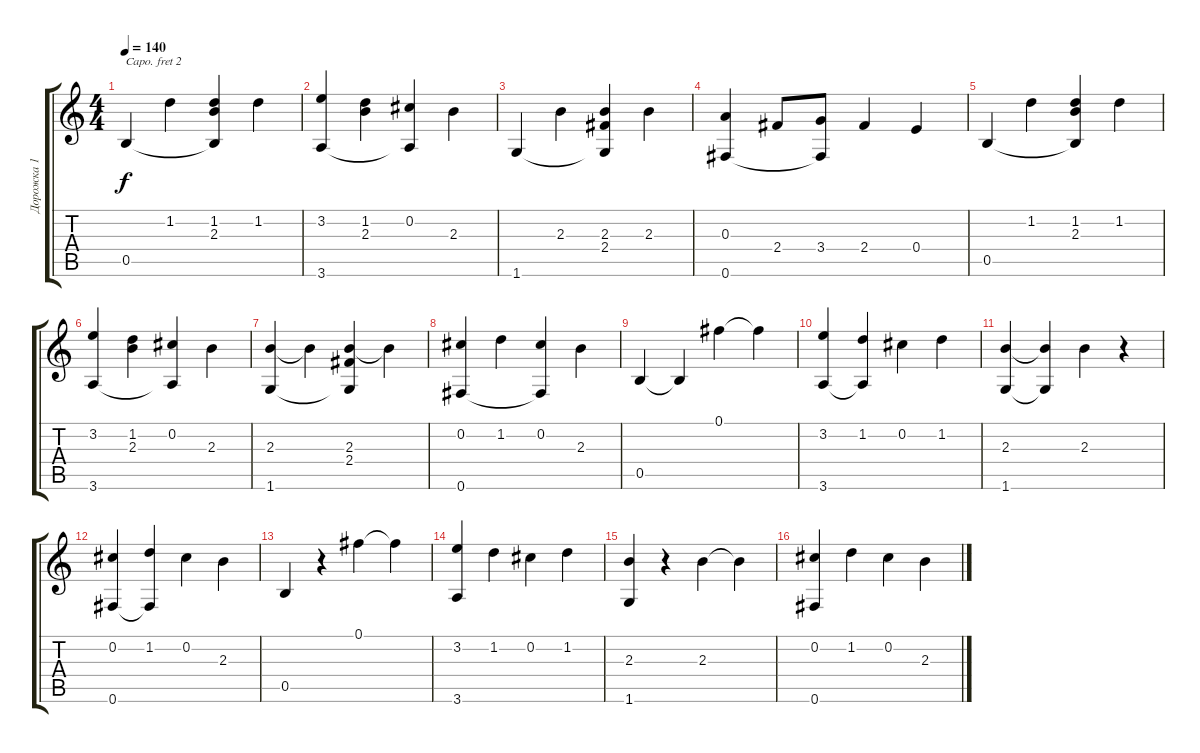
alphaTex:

\track ("Дорожка 1" "Дорожка 1") {instrument acousticguitarsteel}
\staff {score tabs}
\capo 2
\tuning (E4 B3 G3 D3 A2 E2) {hide}
\ts (4 4)
\tempo 140
\clef g2
\ks c
0.5.4{dy f} 1.2.4 (1.2 2.3 0.5{t}).4 1.2.4 |
(3.2 3.6).4 (1.2 2.3).4 (0.2 3.6{t}).4 2.3.4 |
1.6.4 2.3.4 (2.3 2.4 1.6{t}).4 2.3.4 |
(0.3 0.6).4 2.4.8 (3.4 0.6{t}).8 2.4.4 0.4.4 |
0.5.4 1.2.4 (1.2 2.3 0.5{t}).4 1.2.4 |
(3.2 3.6).4 (1.2 2.3).4 (0.2 3.6{t}).4 2.3.4 |
(2.3 1.6).4 2.3{t}.4 (2.3 2.4 1.6{t}).4 2.3{t}.4 |
(0.2 0.6).4 1.2.4 (0.2 0.6{t}).4 2.3.4 |
0.5.4 0.5{t}.4 0.1.4 0.1{t}.4 |
(3.2 3.6).4 (1.2 3.6{t}).4 0.2.4 1.2.4 |
(2.3 1.6).4 (2.3{t} 1.6{t}).4 2.3.4 r.4 |
(0.2 0.6).4 (1.2 0.6{t}).4 0.2.4 2.3.4 |
0.5.4 r.4 0.1.4 0.1{t}.4 |
(3.2 3.6).4 1.2.4 0.2.4 1.2.4 |
(2.3 1.6).4 r.4 2.3.4 2.3{t}.4 |
(0.2 0.6).4 1.2.4 0.2.4 2.3.4
